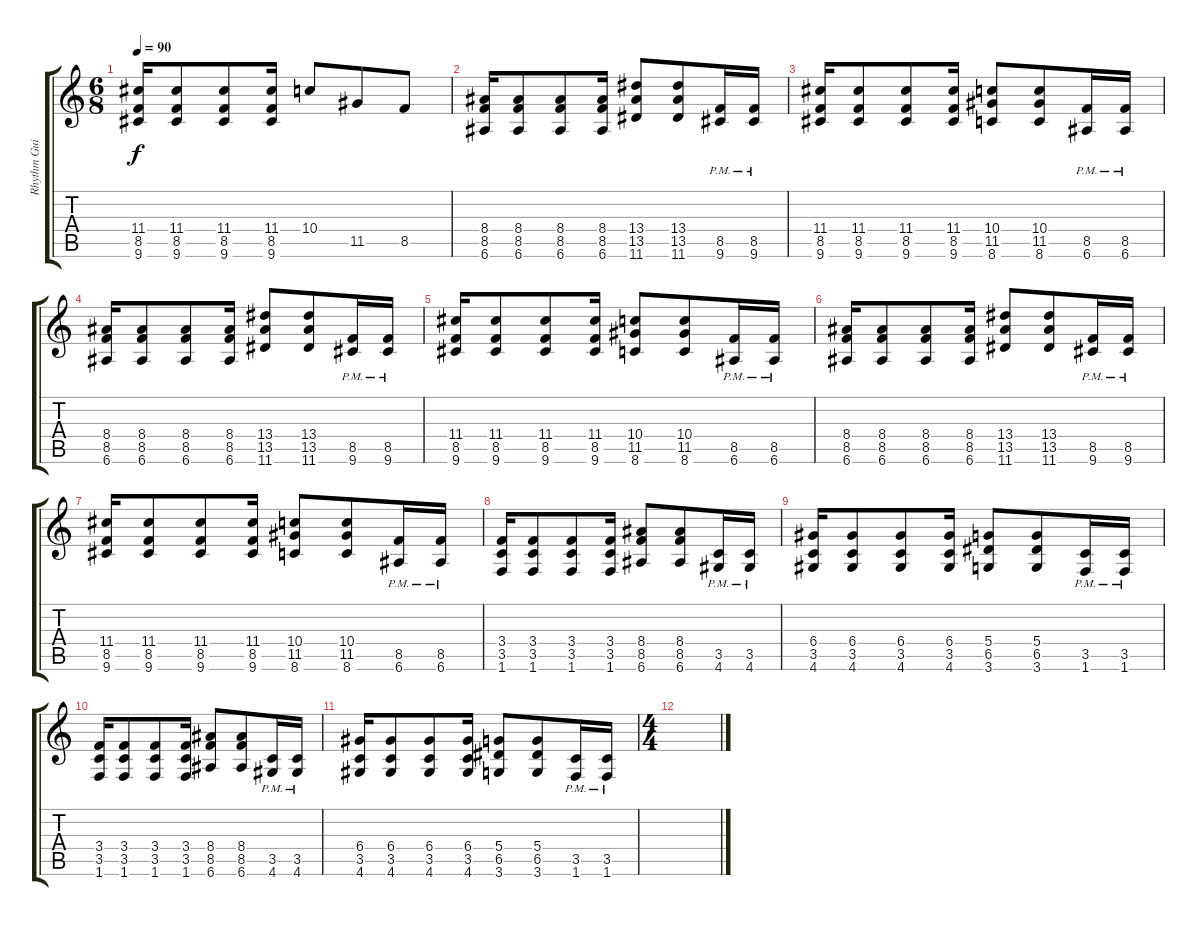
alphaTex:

\track ("Rhythm Guitar" "Rhythm Gui") {instrument electricguitarjazz}
\staff {score tabs}
\tuning (E4 B3 G3 D3 A2 E2) {hide}
\ts (6 8)
\tempo 90
\clef g2
\ks c
(11.4 8.5 9.6).16{dy f} (11.4 8.5 9.6).8 (11.4 8.5 9.6).8 (11.4 8.5 9.6).16 10.4.8 11.5.8 8.5.8 |
(8.4 8.5 6.6).16 (8.4 8.5 6.6).8 (8.4 8.5 6.6).8 (8.4 8.5 6.6).16 (13.4 13.5 11.6).8 (13.4 13.5 11.6).8 (8.5{pm} 9.6{pm}).16 (8.5{pm} 9.6{pm}).16 |
(11.4 8.5 9.6).16 (11.4 8.5 9.6).8 (11.4 8.5 9.6).8 (11.4 8.5 9.6).16 (10.4 11.5 8.6).8 (10.4 11.5 8.6).8 (8.5{pm} 6.6{pm}).16 (8.5{pm} 6.6{pm}).16 |
(8.4 8.5 6.6).16 (8.4 8.5 6.6).8 (8.4 8.5 6.6).8 (8.4 8.5 6.6).16 (13.4 13.5 11.6).8 (13.4 13.5 11.6).8 (8.5{pm} 9.6{pm}).16 (8.5{pm} 9.6{pm}).16 |
(11.4 8.5 9.6).16 (11.4 8.5 9.6).8 (11.4 8.5 9.6).8 (11.4 8.5 9.6).16 (10.4 11.5 8.6).8 (10.4 11.5 8.6).8 (8.5{pm} 6.6{pm}).16 (8.5{pm} 6.6{pm}).16 |
(8.4 8.5 6.6).16 (8.4 8.5 6.6).8 (8.4 8.5 6.6).8 (8.4 8.5 6.6).16 (13.4 13.5 11.6).8 (13.4 13.5 11.6).8 (8.5{pm} 9.6{pm}).16 (8.5{pm} 9.6{pm}).16 |
(11.4 8.5 9.6).16 (11.4 8.5 9.6).8 (11.4 8.5 9.6).8 (11.4 8.5 9.6).16 (10.4 11.5 8.6).8 (10.4 11.5 8.6).8 (8.5{pm} 6.6{pm}).16 (8.5{pm} 6.6{pm}).16 |
(3.4 3.5 1.6).16 (3.4 3.5 1.6).8 (3.4 3.5 1.6).8 (3.4 3.5 1.6).16 (8.4 8.5 6.6).8 (8.4 8.5 6.6).8 (3.5{pm} 4.6{pm}).16 (3.5{pm} 4.6{pm}).16 |
(6.4 3.5 4.6).16 (6.4 3.5 4.6).8 (6.4 3.5 4.6).8 (6.4 3.5 4.6).16 (5.4 6.5 3.6).8 (5.4 6.5 3.6).8 (3.5{pm} 1.6{pm}).16 (3.5{pm} 1.6{pm}).16 |
(3.4 3.5 1.6).16 (3.4 3.5 1.6).8 (3.4 3.5 1.6).8 (3.4 3.5 1.6).16 (8.4 8.5 6.6).8 (8.4 8.5 6.6).8 (3.5{pm} 4.6{pm}).16 (3.5{pm} 4.6{pm}).16 |
(6.4 3.5 4.6).16 (6.4 3.5 4.6).8 (6.4 3.5 4.6).8 (6.4 3.5 4.6).16 (5.4 6.5 3.6).8 (5.4 6.5 3.6).8 (3.5{pm} 1.6{pm}).16 (3.5{pm} 1.6{pm}).16 |
\ts (4 4)
